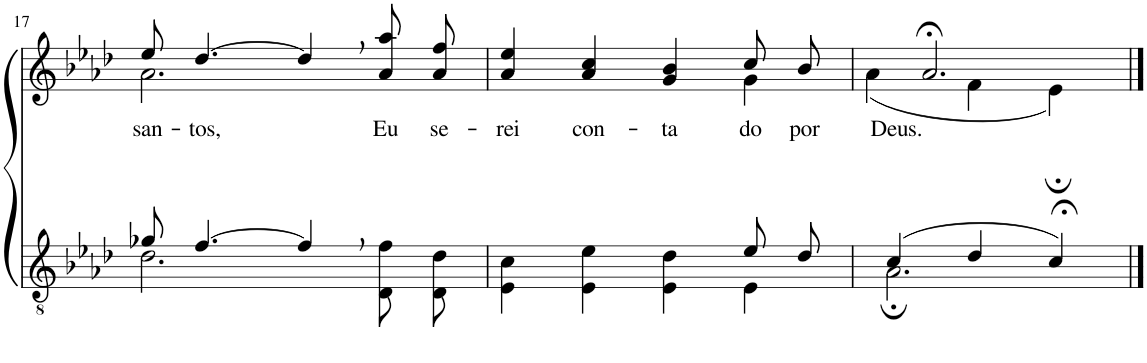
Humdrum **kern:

**kern	**kern	**text
*part2	*part1	*part1
*staff2	*staff1	*staff1
*I"Parte III e IV	*I"Parte I e II	*
!!LO:PB:g=z
*clefGv2	*clefG2	*
*Trd3c5	*Trd3c5	*
*k[b-e-a-d-]	*k[b-e-a-d-]	*
*M4/4	*M4/4	*
=17	=17	=17
*^	*^	*
!	!	!	!	!LO:LY:b
8g-X/	2.d-\	8ee-/	2.a-\	-san-
!	!	!	!	!LO:LY:b
[4.f/	.	[4.dd-/	.	-tos,
4f,/]	.	4dd-,/]	.	.
!	!	!	!	!LO:LY:b
4ryy	8D-/ 8f/L	8a-\ 8aa-\L	4ryy	Eu
!	!	!	!	!LO:LY:b
.	8D-/ 8d-/J	8a-\ 8ff\J	.	se-
=18	=18	=18	=18	=18
!	!	!	!	!LO:LY:b
2.ryy	4E-\ 4c\	4a-/ 4ee-/	2.ryy	-rei
!	!	!	!	!LO:LY:b
.	4E-\ 4e-\	4a-/ 4cc/	.	con-
!	!	!	!	!LO:LY:b
.	4E-\ 4d-\	4g/ 4b-/	.	-ta-
!	!	!	!	!LO:LY:b
8e-/L	4E-\	8cc/L	4g\	-do
!	!	!	!	!LO:LY:b
8d-/J	.	8b-/J	.	por
=19	=19	=19	=19	=19
!	!	!	!	!LO:LY:b
(4c/	2.A-;\	2.a-;</	(4a-\	Deus.
4d-/	.	.	4f\	.
4c;</)	.	.	4e-;\)	.
*v	*v	*	*	*
*	*v	*v	*
==	==	==
*-	*-	*-
